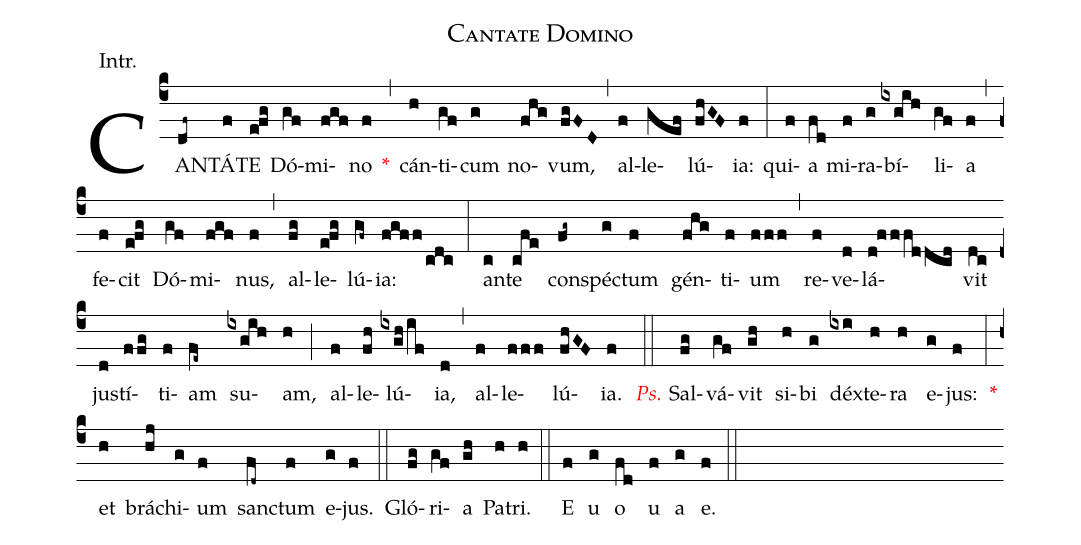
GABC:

name:Cantate Domino;
annotation:Intr.;
mode:VI.;
office-part:Introit;
%%
(c4) CAN(df~)TÁ(f)TE(e!fg) Dó(gf)mi(fgf)no(f) <v>\red{*}</v>(,) cán(h)ti(gf)cum(g) no(fhg)vum,(fgFD) (,) al(f)le(gef)lú(fhGF)ia:(f) (:) qui(f)a(fd) mi(f)ra(g)bí(ixgih)li(gf)a(f) (,) fe(f)cit(e!fg) Dó(gf)mi(fgf)nus,(f) (,) al(fg)le(e!fg)lú(gf~)ia:(fgff/cdc) (:) an(c)te(cfe) con(fg~)spéc(g)tum(f) gén(fhg)ti(f)um(fff) (,) re(f)ve(d)lá(d!fffddcd)vit(dc) jus(d)tí(ffg)ti(f)am(fe~) su(ixgih)am,(h) (;) al(f)le(fh)lú(ixgh/if)ia,(d) (,) al(f)le(fff)lú(fhGF)ia.(f) (::) <v>\redit{Ps.}</v> Sal(fg)vá(gf)vit(gh) si(h)bi(g) déx(ixi)te(h)ra(h) e(g)jus:(f) <v>\red{*}</v>(:) et(h) brá(hj)chi(g)um(f) sanc(fd~)tum(f) e(g)jus.(f) (::) Gló(fg)ri(gf)a(gh) Pa(h)tri.(h) (::) E(f) u(g) o(fd) u(f) a(g) e.(f) (::)
